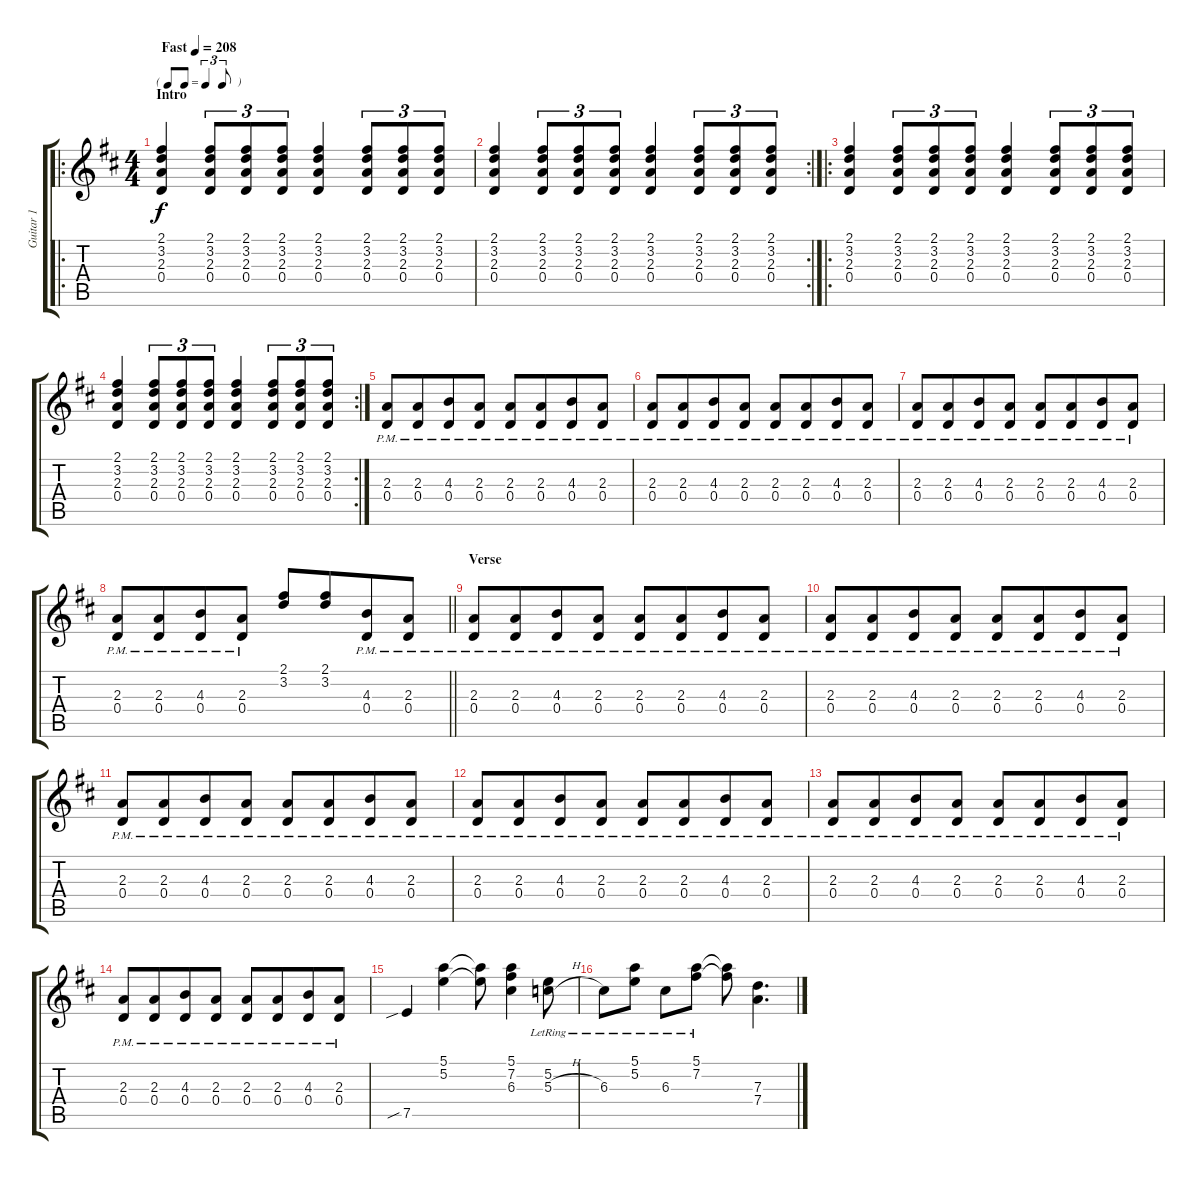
\track ("Guitar 1" "Guitar 1") {instrument electricguitarclean}
\staff {score tabs}
\tuning (E4 B3 G3 D3 A2 E2) {hide}
\ro
\ts (4 4)
\tf triplet8th
\section ("" "Intro")
\tempo (208 "Fast")
\clef g2
\ks d
(2.1 3.2 2.3 0.4).4{dy f instrument electricguitarclean} (2.1 3.2 2.3 0.4).8{tu (3 2)} (2.1 3.2 2.3 0.4).8{tu (3 2) beam merge} (2.1 3.2 2.3 0.4).8{tu (3 2)} (2.1 3.2 2.3 0.4).4 (2.1 3.2 2.3 0.4).8{tu (3 2)} (2.1 3.2 2.3 0.4).8{tu (3 2)} (2.1 3.2 2.3 0.4).8{tu (3 2)} |
\rc 2
(2.1 3.2 2.3 0.4).4 (2.1 3.2 2.3 0.4).8{tu (3 2)} (2.1 3.2 2.3 0.4).8{tu (3 2) beam merge} (2.1 3.2 2.3 0.4).8{tu (3 2)} (2.1 3.2 2.3 0.4).4 (2.1 3.2 2.3 0.4).8{tu (3 2)} (2.1 3.2 2.3 0.4).8{tu (3 2)} (2.1 3.2 2.3 0.4).8{tu (3 2)} |
\ro
(2.1 3.2 2.3 0.4).4 (2.1 3.2 2.3 0.4).8{tu (3 2)} (2.1 3.2 2.3 0.4).8{tu (3 2) beam merge} (2.1 3.2 2.3 0.4).8{tu (3 2)} (2.1 3.2 2.3 0.4).4 (2.1 3.2 2.3 0.4).8{tu (3 2)} (2.1 3.2 2.3 0.4).8{tu (3 2)} (2.1 3.2 2.3 0.4).8{tu (3 2)} |
\rc 2
(2.1 3.2 2.3 0.4).4 (2.1 3.2 2.3 0.4).8{tu (3 2)} (2.1 3.2 2.3 0.4).8{tu (3 2) beam merge} (2.1 3.2 2.3 0.4).8{tu (3 2)} (2.1 3.2 2.3 0.4).4 (2.1 3.2 2.3 0.4).8{tu (3 2)} (2.1 3.2 2.3 0.4).8{tu (3 2)} (2.1 3.2 2.3 0.4).8{tu (3 2)} |
(2.3{pm} 0.4{pm}).8 (2.3{pm} 0.4{pm}).8{beam merge} (4.3{pm} 0.4{pm}).8 (2.3{pm} 0.4{pm}).8 (2.3{pm} 0.4{pm}).8 (2.3{pm} 0.4{pm}).8{beam merge} (4.3{pm} 0.4{pm}).8 (2.3{pm} 0.4{pm}).8 |
(2.3{pm} 0.4{pm}).8 (2.3{pm} 0.4{pm}).8{beam merge} (4.3{pm} 0.4{pm}).8 (2.3{pm} 0.4{pm}).8 (2.3{pm} 0.4{pm}).8 (2.3{pm} 0.4{pm}).8{beam merge} (4.3{pm} 0.4{pm}).8 (2.3{pm} 0.4{pm}).8 |
(2.3{pm} 0.4{pm}).8 (2.3{pm} 0.4{pm}).8{beam merge} (4.3{pm} 0.4{pm}).8 (2.3{pm} 0.4{pm}).8 (2.3{pm} 0.4{pm}).8 (2.3{pm} 0.4{pm}).8{beam merge} (4.3{pm} 0.4{pm}).8 (2.3{pm} 0.4{pm}).8 |
\barLineRight lightlight
(2.3{pm} 0.4{pm}).8 (2.3{pm} 0.4{pm}).8{beam merge} (4.3{pm} 0.4{pm}).8 (2.3{pm} 0.4{pm}).8 (2.1 3.2).8 (2.1 3.2).8{beam merge} (4.3{pm} 0.4{pm}).8 (2.3{pm} 0.4{pm}).8 |
\section ("" "Verse")
(2.3{pm} 0.4{pm}).8 (2.3{pm} 0.4{pm}).8{beam merge} (4.3{pm} 0.4{pm}).8 (2.3{pm} 0.4{pm}).8 (2.3{pm} 0.4{pm}).8 (2.3{pm} 0.4{pm}).8{beam merge} (4.3{pm} 0.4{pm}).8 (2.3{pm} 0.4{pm}).8 |
(2.3{pm} 0.4{pm}).8 (2.3{pm} 0.4{pm}).8{beam merge} (4.3{pm} 0.4{pm}).8 (2.3{pm} 0.4{pm}).8 (2.3{pm} 0.4{pm}).8 (2.3{pm} 0.4{pm}).8{beam merge} (4.3{pm} 0.4{pm}).8 (2.3{pm} 0.4{pm}).8 |
(2.3{pm} 0.4{pm}).8 (2.3{pm} 0.4{pm}).8{beam merge} (4.3{pm} 0.4{pm}).8 (2.3{pm} 0.4{pm}).8 (2.3{pm} 0.4{pm}).8 (2.3{pm} 0.4{pm}).8{beam merge} (4.3{pm} 0.4{pm}).8 (2.3{pm} 0.4{pm}).8 |
(2.3{pm} 0.4{pm}).8 (2.3{pm} 0.4{pm}).8{beam merge} (4.3{pm} 0.4{pm}).8 (2.3{pm} 0.4{pm}).8 (2.3{pm} 0.4{pm}).8 (2.3{pm} 0.4{pm}).8{beam merge} (4.3{pm} 0.4{pm}).8 (2.3{pm} 0.4{pm}).8 |
(2.3{pm} 0.4{pm}).8 (2.3{pm} 0.4{pm}).8{beam merge} (4.3{pm} 0.4{pm}).8 (2.3{pm} 0.4{pm}).8 (2.3{pm} 0.4{pm}).8 (2.3{pm} 0.4{pm}).8{beam merge} (4.3{pm} 0.4{pm}).8 (2.3{pm} 0.4{pm}).8 |
(2.3{pm} 0.4{pm}).8 (2.3{pm} 0.4{pm}).8{beam merge} (4.3{pm} 0.4{pm}).8 (2.3{pm} 0.4{pm}).8 (2.3{pm} 0.4{pm}).8 (2.3{pm} 0.4{pm}).8{beam merge} (4.3{pm} 0.4{pm}).8 (2.3{pm} 0.4{pm}).8 |
7.5{sib}.4 (5.1 5.2).4 (5.1{t} 5.2{t}).8 (5.1 7.2 6.3).4 (5.2{lr} 5.3{h lr}).8 |
6.3{lr}.8 (5.1{lr} 5.2{lr}).8 6.3{lr}.8 (5.1{lr} 7.2{lr}).8 (5.1{t} 7.2{t}).8 (7.3 7.4).4{d}
